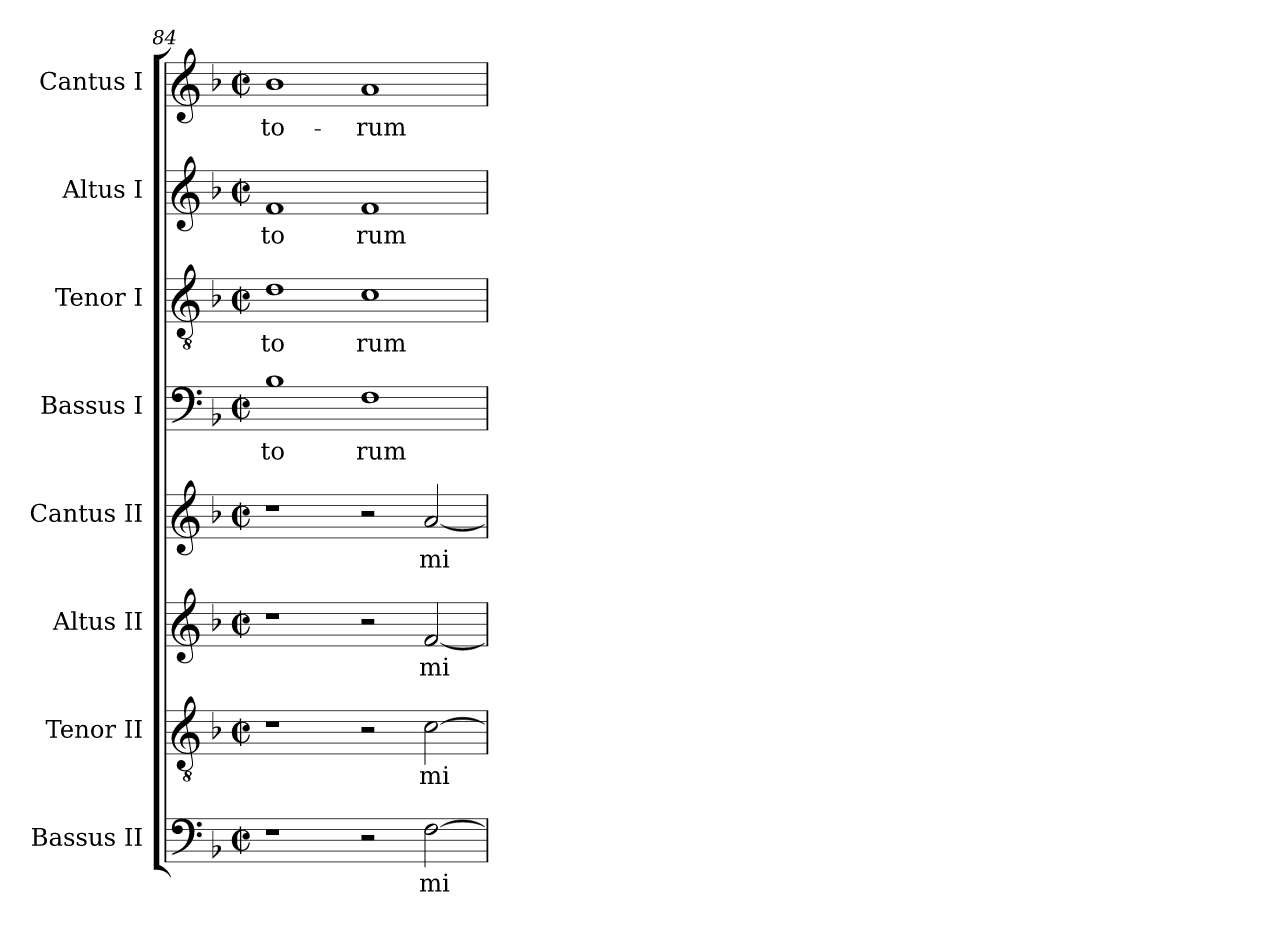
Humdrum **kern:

**kern	**text	**kern	**text	**kern	**text	**kern	**text	**kern	**text	**kern	**text	**kern	**text	**kern	**text
*part8	*part8	*part7	*part7	*part6	*part6	*part5	*part5	*part4	*part4	*part3	*part3	*part2	*part2	*part1	*part1
*staff8	*staff8	*staff7	*staff7	*staff6	*staff6	*staff5	*staff5	*staff4	*staff4	*staff3	*staff3	*staff2	*staff2	*staff1	*staff1
*I"Bassus II	*	*I"Tenor II	*	*I"Altus II	*	*I"Cantus II	*	*I"Bassus I	*	*I"Tenor I	*	*I"Altus I	*	*I"Cantus I	*
*clefF4	*	*clefGv2	*	*clefG2	*	*clefG2	*	*clefF4	*	*clefGv2	*	*clefG2	*	*clefG2	*
*k[b-]	*	*k[b-]	*	*k[b-]	*	*k[b-]	*	*k[b-]	*	*k[b-]	*	*k[b-]	*	*k[b-]	*
*F:	*	*F:	*	*F:	*	*F:	*	*F:	*	*F:	*	*F:	*	*F:	*
*M2/2	*	*M2/2	*	*M2/2	*	*M2/2	*	*M2/2	*	*M2/2	*	*M2/2	*	*M2/2	*
*met(c|)	*	*met(c|)	*	*met(c|)	*	*met(c|)	*	*met(c|)	*	*met(c|)	*	*met(c|)	*	*met(c|)	*
=84	=84	=84	=84	=84	=84	=84	=84	=84	=84	=84	=84	=84	=84	=84	=84
!	!	!	!	!	!	!	!	!	!LO:LY:b:cj	!	!LO:LY:b:cj	!	!LO:LY:b:cj	!	!LO:LY:b:cj
1r	.	1r	.	1r	.	1r	.	1B-	to	1d	to	1f	to	1b-	-to-
!	!	!	!	!	!	!	!	!	!LO:LY:b:cj	!	!LO:LY:b:cj	!	!LO:LY:b:cj	!	!LO:LY:b:cj
2r	.	2r	.	2r	.	2r	.	1F	rum	1c	rum	1f	rum	1a	-rum
!	!LO:LY:b	!	!LO:LY:b	!	!LO:LY:b	!	!LO:LY:b	!	!	!	!	!	!	!	!
[>2F\	mi-	[>2c\	mi-	[<2f/	mi	[<2a/	mi	.	.	.	.	.	.	.	.
=	=	=	=	=	=	=	=	=	=	=	=	=	=	=	=
*-	*-	*-	*-	*-	*-	*-	*-	*-	*-	*-	*-	*-	*-	*-	*-
